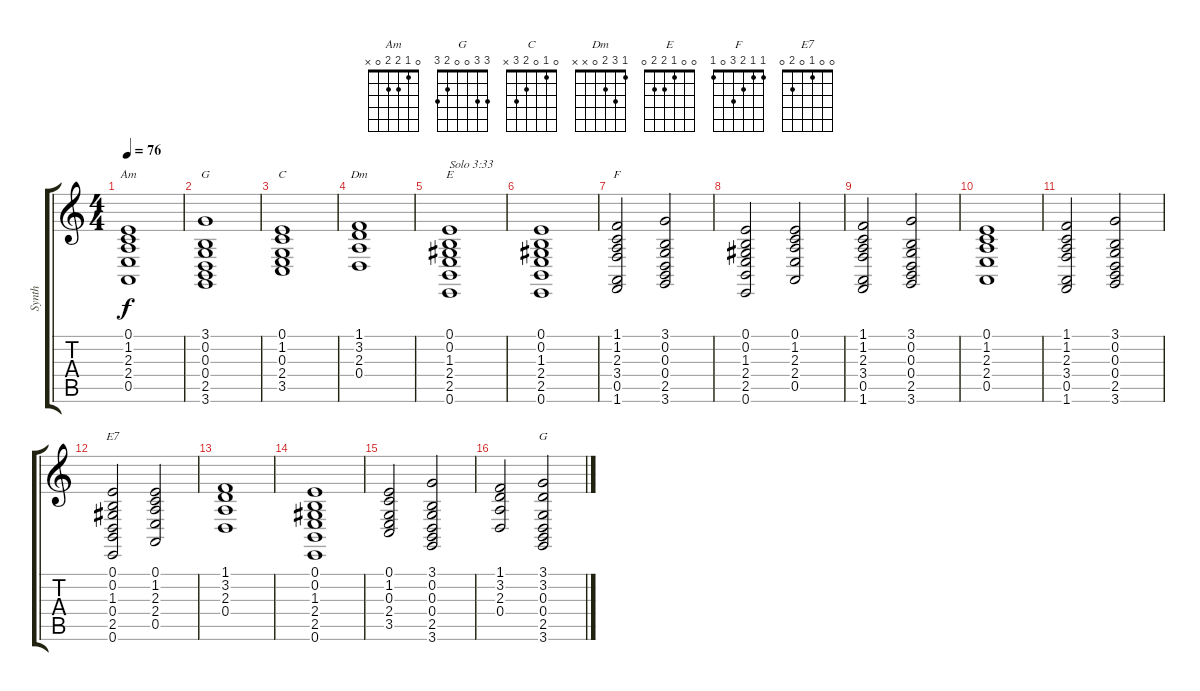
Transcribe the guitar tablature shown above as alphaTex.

\track ("Synth" "Synth") {instrument fx7echoes}
\staff {score tabs}
\tuning (E4 B3 G3 D3 A2 E2) {hide}
\chord ("Am" 0 1 2 2 0 x)
\chord ("G" 3 0 0 0 2 3)
\chord ("C" 0 1 0 2 3 x)
\chord ("Dm" 1 3 2 0 x x)
\chord ("E" 0 0 1 2 2 0)
\chord ("F" 1 1 2 3 0 1)
\chord ("E7" 0 0 1 0 2 0)
\chord ("G" 3 3 0 0 2 3)
\ts (4 4)
\tempo 76
\clef g2
\ks c
(0.1 1.2 2.3 2.4 0.5).1{ch "Am" dy f} |
(3.1 0.2 0.3 0.4 2.5 3.6).1{ch "G"} |
(0.1 1.2 0.3 2.4 3.5).1{ch "C"} |
(1.1 3.2 2.3 0.4).1{ch "Dm"} |
(0.1 0.2 1.3 2.4 2.5 0.6).1{ch "E" txt "Solo 3:33"} |
(0.1 0.2 1.3 2.4 2.5 0.6).1 |
(1.1 1.2 2.3 3.4 0.5 1.6).2{ch "F"} (3.1 0.2 0.3 0.4 2.5 3.6).2 |
(0.1 0.2 1.3 2.4 2.5 0.6).2 (0.1 1.2 2.3 2.4 0.5).2 |
(1.1 1.2 2.3 3.4 0.5 1.6).2 (3.1 0.2 0.3 0.4 2.5 3.6).2 |
(0.1 1.2 2.3 2.4 0.5).1 |
(1.1 1.2 2.3 3.4 0.5 1.6).2 (3.1 0.2 0.3 0.4 2.5 3.6).2 |
(0.1 0.2 1.3 0.4 2.5 0.6).2{ch "E7"} (0.1 1.2 2.3 2.4 0.5).2 |
(1.1 3.2 2.3 0.4).1 |
(0.1 0.2 1.3 2.4 2.5 0.6).1 |
(0.1 1.2 0.3 2.4 3.5).2 (3.1 0.2 0.3 0.4 2.5 3.6).2 |
(1.1 3.2 2.3 0.4).2 (3.1 3.2 0.3 0.4 2.5 3.6).2{ch "G"}
